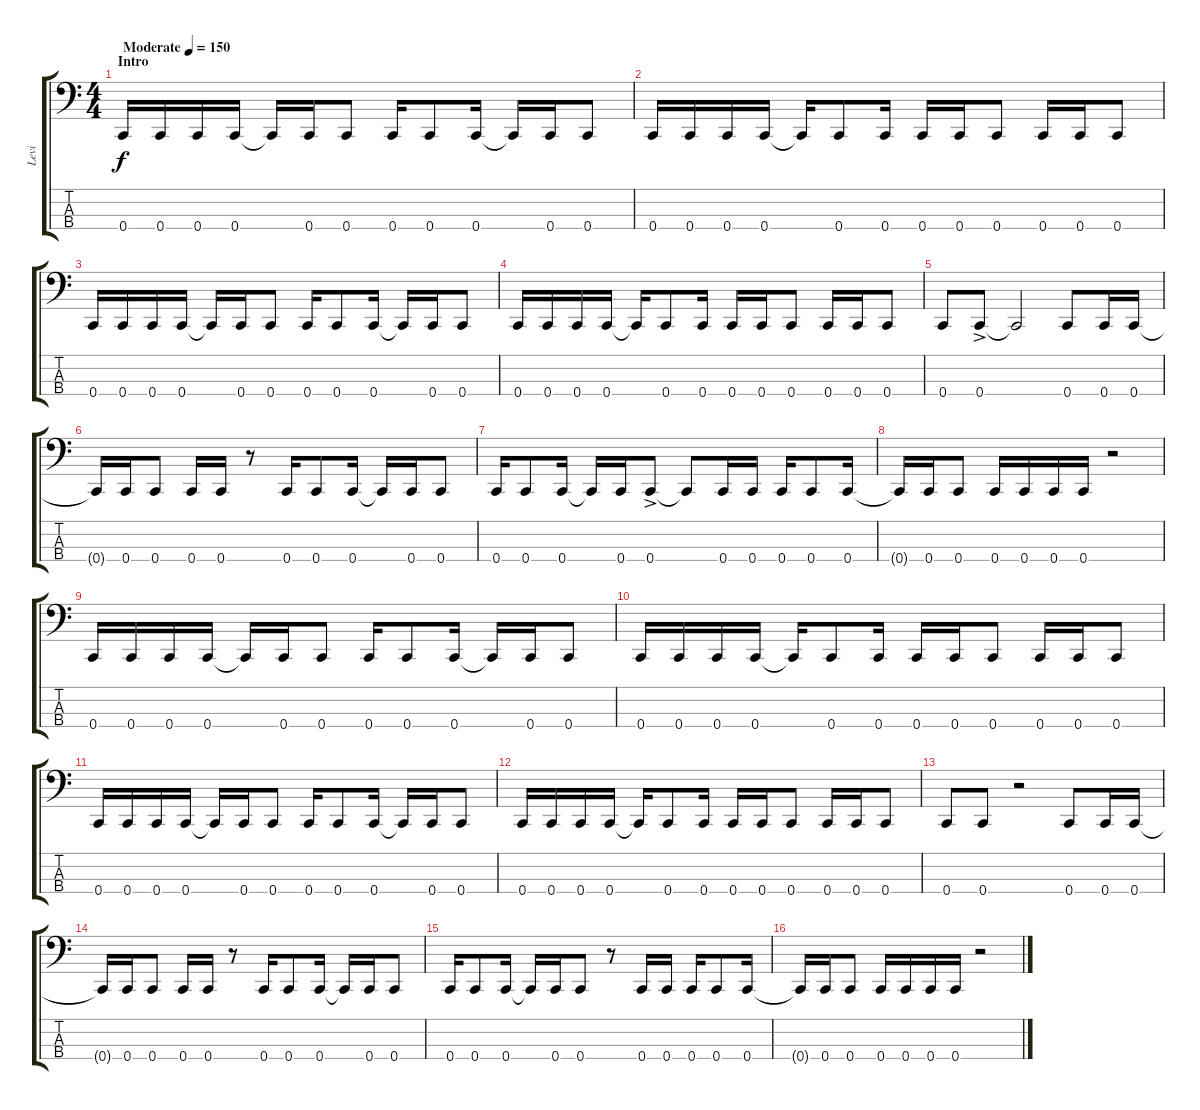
\track ("Levi" "Levi") {instrument electricbasspick}
\staff {score tabs}
\tuning (F2 C2 G1 C1) {hide}
\ts (4 4)
\section ("" "Intro")
\tempo (150 "Moderate")
\clef f4
\ks c
0.4.16{dy f instrument electricbasspick} 0.4.16 0.4.16 0.4.16 0.4{t}.16 0.4.16 0.4.8 0.4.16 0.4.8 0.4.16 0.4{t}.16 0.4.16 0.4.8 |
0.4.16 0.4.16 0.4.16 0.4.16 0.4{t}.16 0.4.8 0.4.16 0.4.16 0.4.16 0.4.8 0.4.16 0.4.16 0.4.8 |
0.4.16 0.4.16 0.4.16 0.4.16 0.4{t}.16 0.4.16 0.4.8 0.4.16 0.4.8 0.4.16 0.4{t}.16 0.4.16 0.4.8 |
0.4.16 0.4.16 0.4.16 0.4.16 0.4{t}.16 0.4.8 0.4.16 0.4.16 0.4.16 0.4.8 0.4.16 0.4.16 0.4.8 |
0.4.8 0.4{ac}.8 0.4{t}.2 0.4.8 0.4.16 0.4.16 |
0.4{t}.16 0.4.16 0.4.8 0.4.16 0.4.16 r.8 0.4.16 0.4.8 0.4.16 0.4{t}.16 0.4.16 0.4.8 |
0.4.16 0.4.8 0.4.16 0.4{t}.16 0.4.16 0.4{ac}.8 0.4{t}.8 0.4.16 0.4.16 0.4.16 0.4.8 0.4.16 |
0.4{t}.16 0.4.16 0.4.8 0.4.16 0.4.16 0.4.16 0.4.16 r.2 |
0.4.16 0.4.16 0.4.16 0.4.16 0.4{t}.16 0.4.16 0.4.8 0.4.16 0.4.8 0.4.16 0.4{t}.16 0.4.16 0.4.8 |
0.4.16 0.4.16 0.4.16 0.4.16 0.4{t}.16 0.4.8 0.4.16 0.4.16 0.4.16 0.4.8 0.4.16 0.4.16 0.4.8 |
0.4.16 0.4.16 0.4.16 0.4.16 0.4{t}.16 0.4.16 0.4.8 0.4.16 0.4.8 0.4.16 0.4{t}.16 0.4.16 0.4.8 |
0.4.16 0.4.16 0.4.16 0.4.16 0.4{t}.16 0.4.8 0.4.16 0.4.16 0.4.16 0.4.8 0.4.16 0.4.16 0.4.8 |
0.4.8 0.4.8 r.2 0.4.8 0.4.16 0.4.16 |
0.4{t}.16 0.4.16 0.4.8 0.4.16 0.4.16 r.8 0.4.16 0.4.8 0.4.16 0.4{t}.16 0.4.16 0.4.8 |
0.4.16 0.4.8 0.4.16 0.4{t}.16 0.4.16 0.4.8 r.8 0.4.16 0.4.16 0.4.16 0.4.8 0.4.16 |
0.4{t}.16 0.4.16 0.4.8 0.4.16 0.4.16 0.4.16 0.4.16 r.2
